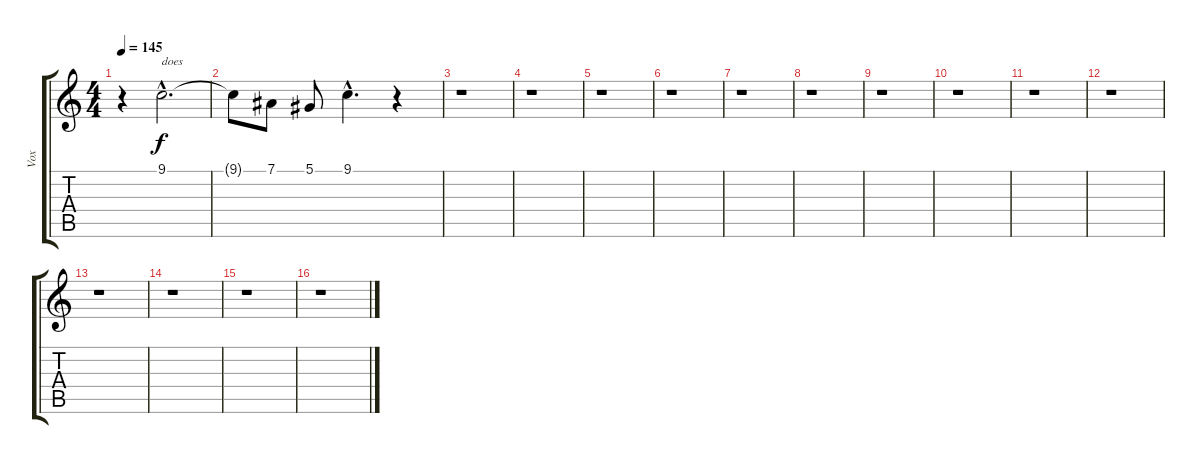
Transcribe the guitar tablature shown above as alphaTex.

\track ("Vox" "Vox") {instrument cello}
\staff {score tabs}
\tuning (Eb4 Bb3 Gb3 Db3 Ab2 Eb2) {hide}
\ts (4 4)
\tempo 145
\clef g2
\ks c
r.4{dy f} 9.1{hac}.2{d txt "does"} |
9.1{t}.8 7.1.8 5.1.8 9.1{hac}.4{d} r.4 |
r.1 |
r.1 |
r.1 |
r.1 |
r.1 |
r.1 |
r.1 |
r.1 |
r.1 |
r.1 |
r.1 |
r.1 |
r.1 |
r.1
